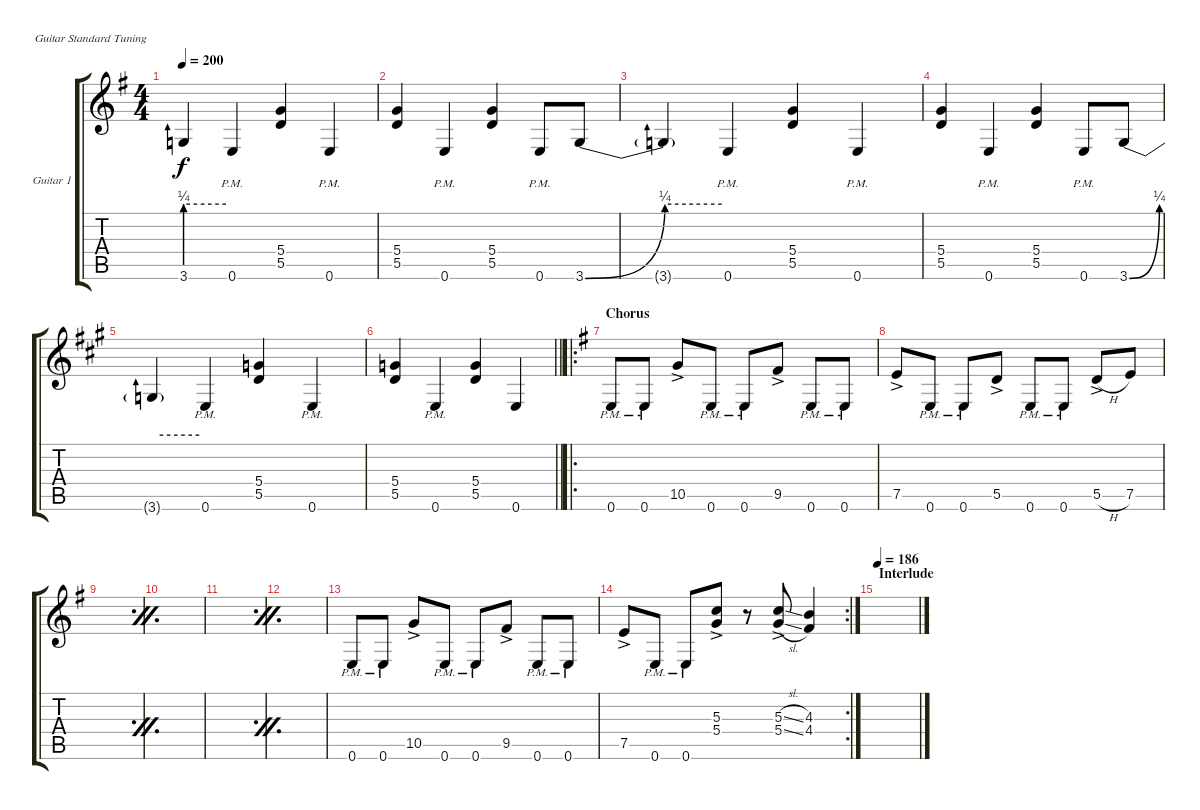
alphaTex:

\bracketExtendMode groupsimilarinstruments
\firstSystemTrackNameOrientation horizontal
\otherSystemsTrackNameOrientation horizontal
\track ("Guitar 1" "Guitar 1") {instrument distortionguitar}
\staff {score tabs}
\tuning (E4 B3 G3 D3 A2 E2)
\ts (4 4)
\tempo 200
\clef g2
\ks g
3.6{be (hold 0 1 60 1) t}.4{dy f} 0.6{pm}.4 (5.4 5.5).4 0.6{pm}.4 |
(5.4 5.5).4 0.6{pm}.4 (5.4 5.5).4 0.6{pm}.8 3.6{be (bend 0 0 60 1)}.8 |
3.6{be (hold 0 1 60 1) t}.4 0.6{pm}.4 (5.4 5.5).4 0.6{pm}.4 |
(5.4 5.5).4 0.6{pm}.4 (5.4 5.5).4 0.6{pm}.8 3.6{be (bend 0 0 60 1)}.8 |
\ks a
3.6{be (hold 0 1 60 1) t}.4 0.6{pm}.4 (5.4 5.5).4 0.6{pm}.4 |
\barLineRight lightlight
(5.4 5.5).4 0.6{pm}.4 (5.4 5.5).4 0.6.4 |
\ro
\section ("" "Chorus")
\ks g
0.6{pm}.8 0.6{pm}.8 10.5{ac}.8 0.6{pm}.8 0.6{pm}.8 9.5{ac}.8 0.6{pm}.8 0.6{pm}.8 |
7.5{ac}.8 0.6{pm}.8 0.6{pm}.8 5.5{ac}.8 0.6{pm}.8 0.6{pm}.8 5.5{h ac}.8 7.5.8 |
\simile firstofdouble
|
\simile secondofdouble
|
\simile firstofdouble
|
\simile secondofdouble
|
\simile none
0.6{pm}.8 0.6{pm}.8 10.5{ac}.8 0.6{pm}.8 0.6{pm}.8 9.5{ac}.8 0.6{pm}.8 0.6{pm}.8 |
\rc 2
7.5{ac}.8 0.6{pm}.8 0.6{pm}.8 (5.3{ac} 5.4{ac}).8 r.8 (5.3{sl ac} 5.4{sl ac}).8 (4.3 4.4).4 |
\section ("" "Interlude")
\tempo 186
